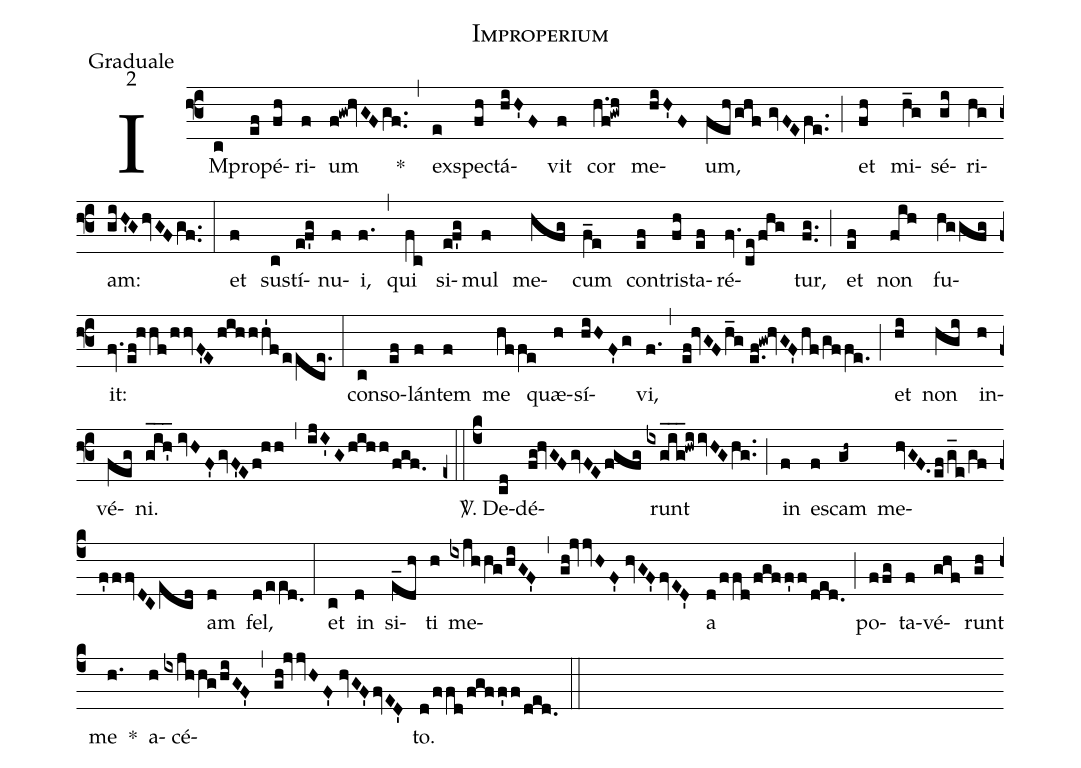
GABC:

name: Improperium;
office-part: Graduale;
mode: 2;
%%
(f3) IM(c)pro(ef)pé(fh)ri(f)um(f!gw!hvGFgf..) *(,) ex(e)spec(fh)tá(hiH'F)vit(f) cor(h.f!gwh) me(hiH'F)um,(feh/ghf//gvFEfe..) (;) et(fh) mi(h_g)sé(gi)ri(hg)am:(giH'GhvGFgf..) (:)
et(f) sus(c)tí(ef'g)nu(f)i,(f.) (,) qui(fc) si(ef'g)mul(f) me(hfg)cum(f_e) con(ef)tris(fh)ta(ef)ré(fv.ce/fhg)tur,(fg..) (;) et(ef) non(fih) fu(hggfg)it:(fv.ef!hhf/hhvF'Ehih/!hh'1feece.) (:)
con(c)so(ef)lán(f)tem(f) me(hffe) quæ(h)sí(hiHF'g)vi,(f.) (,) (ef!hvGFh_g//e.f!gw!hvGF'hf/gffe.) (;) et(hi) non(hgi) in(h)vé(feg)ni.(g_i_h'_//ivHF'gvF'Ef!hh) (,) (ijI'Ghihh/fgf.) (z0::c4)
<sp>V/</sp>. De(cd)dé(fg!hvGFgvFEfgfg)runt(ixg_i_g_!hwiivHGhg..) (;) in(f) es(f)cam(gh~) me(hvGF.ef/g_e/gff'ffvDCecd)am(d) fel,(d/ee[ll:1]d.0) (:)
et(c) in(d) si(e_dh)ti(h) me(ixjhhg/hiGF')(,)(gh!jvvHF'//hvGF'fvED')a(d/ffd/fgf/!f'f/ded.) (;) po(ffg)ta(f)vé(ghf)runt(gh) me(h.) *() a(h)cé(ixjhhg/hiGF')(,)(gh!jvvHF'//hvGF'fvED')to.(d/ffd/fgf/!f'f/ded.) (::)
